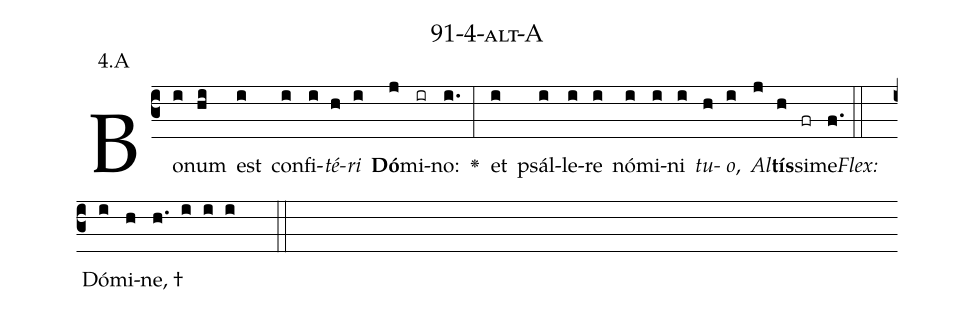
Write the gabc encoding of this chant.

name: 91-4-alt-A;
annotation: 4.A;
%%
(c3)Bo(i)num(hi) est(i) con(i)fi(i)<i>té</i>(h)<i>ri</i>(i) <b>Dó</b>(j)mi(ir)no:(i.) <v>\greheightstar</v>(:) et(i) psál(i)le(i)re(i) nó(i)mi(i)ni(i) <i>tu</i>(h)<i>o</i>,(i) <i>Al</i>(j)<b>tís</b>(h)si(fr)me.(f.) (::)
<i>Flex:</i>()  Dó(i)mi(h)ne, †(h. i i i  ::)

%E(i) u(h) o(i) u(j) a(h) e.(f.) (::)
